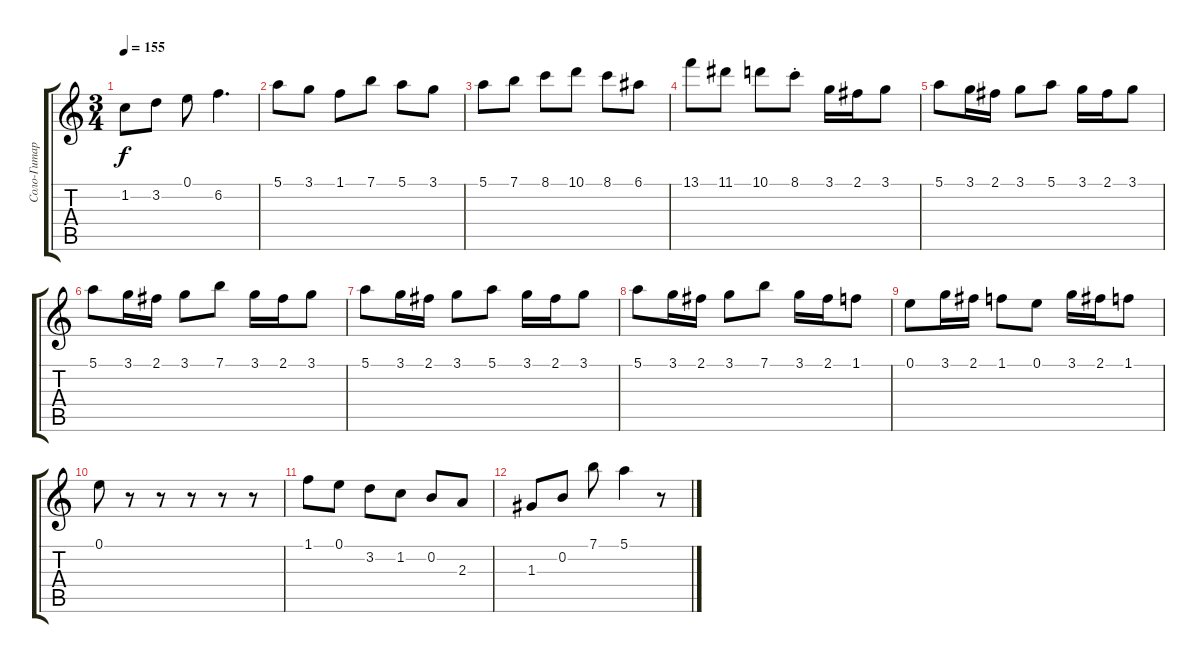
\track ("Соло-Гитара" "Соло-Гитар") {instrument acousticguitarsteel}
\staff {score tabs}
\tuning (E4 B3 G3 D3 A2 E2) {hide}
\ts (3 4)
\tempo 155
\clef g2
\ks c
1.2.8{dy f} 3.2.8 0.1.8 6.2.4{d} |
5.1.8 3.1.8 1.1.8 7.1.8 5.1.8 3.1.8 |
5.1.8 7.1.8 8.1.8 10.1.8 8.1.8 6.1.8 |
13.1.8 11.1.8 10.1.8 8.1{st}.8 3.1.16 2.1.16 3.1.8 |
5.1.8 3.1.16 2.1.16 3.1.8 5.1.8 3.1.16 2.1.16 3.1.8 |
5.1.8 3.1.16 2.1.16 3.1.8 7.1.8 3.1.16 2.1.16 3.1.8 |
5.1.8 3.1.16 2.1.16 3.1.8 5.1.8 3.1.16 2.1.16 3.1.8 |
5.1.8 3.1.16 2.1.16 3.1.8 7.1.8 3.1.16 2.1.16 1.1.8 |
0.1.8 3.1.16 2.1.16 1.1.8 0.1.8 3.1.16 2.1.16 1.1.8 |
0.1.8 r.8 r.8 r.8 r.8 r.8 |
1.1.8 0.1.8 3.2.8 1.2.8 0.2.8 2.3.8 |
1.3.8 0.2.8 7.1.8 5.1.4 r.8
